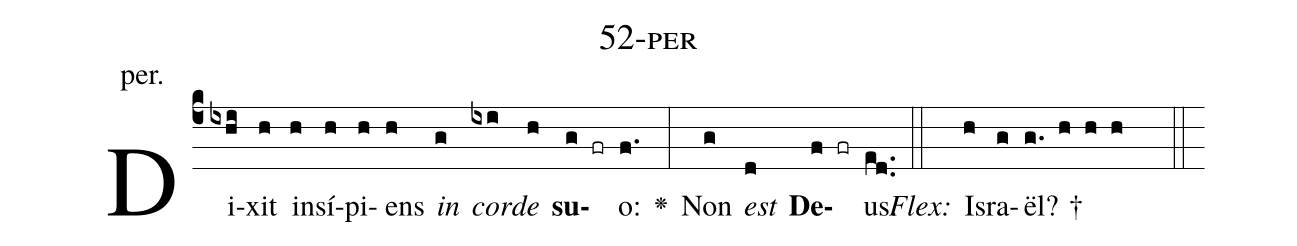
name: 52-per;
annotation: per.;
%%
(c4)Di(ixhi)xit(h) in(h)sí(h)pi(h)ens(h) <i>in</i>(g) <i>cor</i>(ixi)<i>de</i>(h) <b>su</b>(g fr)o:(f.) <v>\greheightstar</v>(:) Non(g) <i>est</i>(d) <b>De</b>(f fr)us.(ed..) (::)
<i>Flex:</i>()  Is(h)ra(g)ël? †(g. h h h  ::)

%E(g) u(g) o(g) u(d) a(f) e.(ed..) (::)
